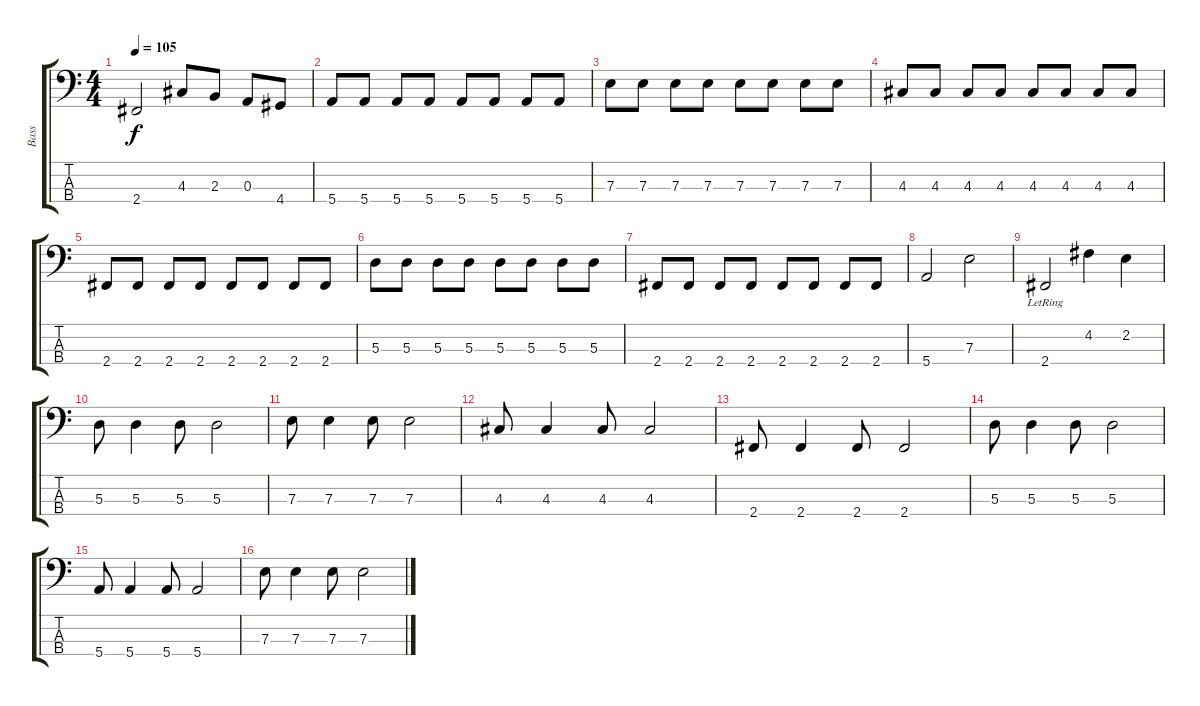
\track ("Bass" "Bass") {instrument electricbassfinger}
\staff {score tabs}
\tuning (G2 D2 A1 E1) {hide}
\ts (4 4)
\tempo 105
\clef f4
\ks c
2.4.2{dy f} 4.3.8 2.3.8 0.3.8 4.4.8 |
5.4.8 5.4.8 5.4.8 5.4.8 5.4.8 5.4.8 5.4.8 5.4.8 |
7.3.8 7.3.8 7.3.8 7.3.8 7.3.8 7.3.8 7.3.8 7.3.8 |
4.3.8 4.3.8 4.3.8 4.3.8 4.3.8 4.3.8 4.3.8 4.3.8 |
2.4.8 2.4.8 2.4.8 2.4.8 2.4.8 2.4.8 2.4.8 2.4.8 |
5.3.8 5.3.8 5.3.8 5.3.8 5.3.8 5.3.8 5.3.8 5.3.8 |
2.4.8 2.4.8 2.4.8 2.4.8 2.4.8 2.4.8 2.4.8 2.4.8 |
5.4.2 7.3.2 |
2.4{lr}.2 4.2.4 2.2.4 |
5.3.8 5.3.4 5.3.8 5.3.2 |
7.3.8 7.3.4 7.3.8 7.3.2 |
4.3.8 4.3.4 4.3.8 4.3.2 |
2.4.8 2.4.4 2.4.8 2.4.2 |
5.3.8 5.3.4 5.3.8 5.3.2 |
5.4.8 5.4.4 5.4.8 5.4.2 |
7.3.8 7.3.4 7.3.8 7.3.2
